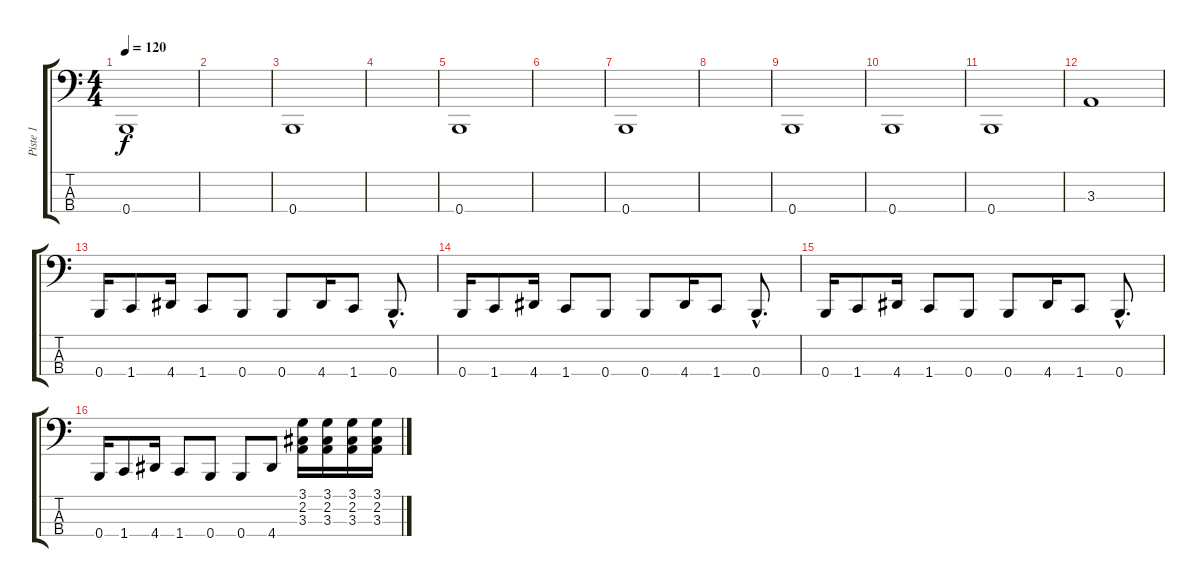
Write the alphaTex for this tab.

\track ("Piste 1" "Piste 1") {instrument slapbass2}
\staff {score tabs}
\tuning (E2 B1 Gb1 B0) {hide}
\ts (4 4)
\tempo 120
\clef f4
\ks c
0.4.1{dy f instrument slapbass2} |
|
0.4.1 |
|
0.4.1 |
|
0.4.1 |
|
0.4.1 |
0.4.1 |
0.4.1 |
3.3.1 |
0.4.16 1.4.8 4.4.16 1.4.8 0.4.8 0.4.8 4.4.16 1.4.8 0.4{hac}.8{d} |
0.4.16 1.4.8 4.4.16 1.4.8 0.4.8 0.4.8 4.4.16 1.4.8 0.4{hac}.8{d} |
0.4.16 1.4.8 4.4.16 1.4.8 0.4.8 0.4.8 4.4.16 1.4.8 0.4{hac}.8{d} |
0.4.16 1.4.8 4.4.16 1.4.8 0.4.8 0.4.8 4.4.8 (3.1 2.2 3.3).16 (3.1 2.2 3.3).16 (3.1 2.2 3.3).16 (3.1 2.2 3.3).16
